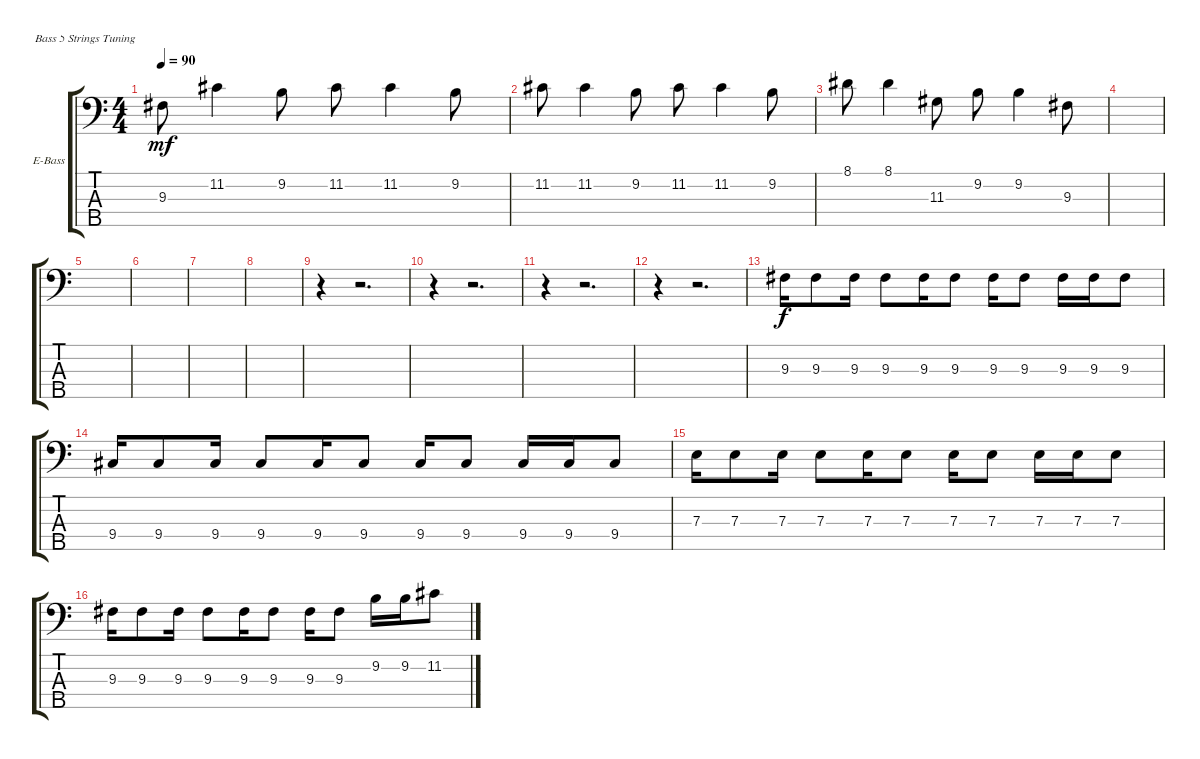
\bracketExtendMode groupsimilarinstruments
\firstSystemTrackNameOrientation horizontal
\otherSystemsTrackNameOrientation horizontal
\track ("bass" "E-Bass") {instrument electricbassfinger}
\staff {score tabs}
\tuning (G2 D2 A1 E1 B0)
\ts (4 4)
\beaming (8 2 2 2 2)
\tempo 90
\clef f4
\ks c
9.3.8{dy mf instrument electricbassfinger} 11.2.4 9.2.8 11.2.8 11.2.4 9.2.8 |
11.2.8 11.2.4 9.2.8 11.2.8 11.2.4 9.2.8 |
8.1.8 8.1.4 11.3.8 9.2.8 9.2.4 9.3.8 |
|
|
|
|
|
r.4 r.2{d} |
r.4 r.2{d} |
r.4 r.2{d} |
r.4 r.2{d} |
9.3.16{dy f} 9.3.8 9.3.16 9.3.8 9.3.16 9.3.8 9.3.16 9.3.8 9.3.16 9.3.16 9.3.8 |
9.4.16 9.4.8 9.4.16 9.4.8 9.4.16 9.4.8 9.4.16 9.4.8 9.4.16 9.4.16 9.4.8 |
7.3.16 7.3.8 7.3.16 7.3.8 7.3.16 7.3.8 7.3.16 7.3.8 7.3.16 7.3.16 7.3.8 |
9.3.16 9.3.8 9.3.16 9.3.8 9.3.16 9.3.8 9.3.16 9.3.8 9.2.16 9.2.16 11.2.8
